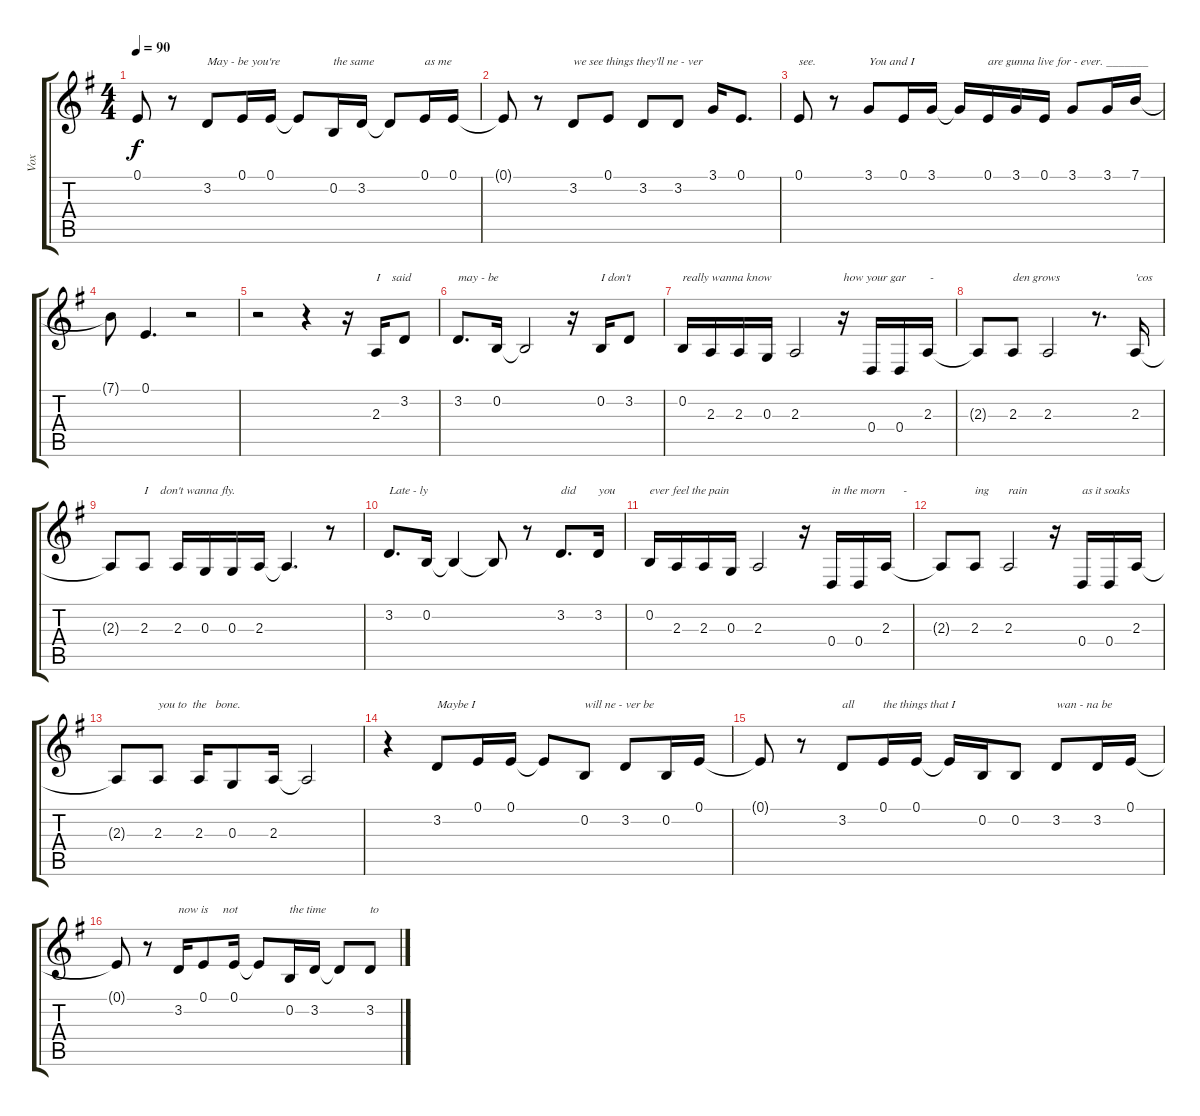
\track ("Vox" "Vox") {instrument tenorsax}
\staff {score tabs}
\tuning (E4 B3 G3 D3 A2 E2) {hide}
\ts (4 4)
\tempo 90
\clef g2
\ks g
0.1{t}.8{dy f} r.8 3.2.8{txt "May - be you're"} 0.1.16 0.1.16 0.1{t}.8 0.2.16{txt "the same"} 3.2.16 3.2{t}.8 0.1.16{txt "as me"} 0.1.16 |
0.1{t}.8 r.8 3.2.8{txt "we see things they'll ne - ver"} 0.1.8 3.2.8 3.2.8 3.1.16 0.1.8{d} |
0.1.8{txt "see."} r.8 3.1.8{txt "You and I"} 0.1.16 3.1.16 3.1{t}.16 0.1.16{txt "are gunna live for - ever. _______"} 3.1.16 0.1.16 3.1.8 3.1.16 7.1.16 |
7.1{t}.8 0.1.4{d} r.2 |
r.2 r.4 r.16 2.3.16{txt "I    said"} 3.2.8 |
3.2.8{d txt "may - be"} 0.2.16 0.2{t}.2 r.16 0.2.16{txt "I don't"} 3.2.8 |
0.2.16{txt "really wanna know"} 2.3.16 2.3.16 0.3.16 2.3.2 r.16{txt "how your gar        -"} 0.4.16 0.4.16 2.3.16 |
2.3{t}.8 2.3.8{txt "den grows"} 2.3.2 r.8{d} 2.3.16{txt "'cos"} |
2.3{t}.8 2.3.8{txt "I    don't wanna fly."} 2.3.16 0.3.16 0.3.16 2.3.16 2.3{t}.4{d} r.8 |
3.2.8{d txt "Late - ly"} 0.2.16 0.2{t}.4 0.2{t}.8 r.8 3.2.8{d txt "did"} 3.2.16{txt "you"} |
0.2.16{txt "ever feel the pain"} 2.3.16 2.3.16 0.3.16 2.3.2 r.16 0.4.16{txt "in the morn      -"} 0.4.16 2.3.16 |
2.3{t}.8 2.3.8{txt "ing"} 2.3.2{txt "rain"} r.16 0.4.16{txt "as it soaks"} 0.4.16 2.3.16 |
2.3{t}.8 2.3.8{txt "you to  the   bone."} 2.3.16 0.3.8 2.3.16 2.3{t}.2 |
r.4 3.2.8{txt "Maybe I"} 0.1.16 0.1.16 0.1{t}.8 0.2.8{txt "will ne - ver be"} 3.2.8 0.2.16 0.1.16 |
0.1{t}.8 r.8 3.2.8{txt "all"} 0.1.16{txt "the things that I"} 0.1.16 0.1{t}.16 0.2.16 0.2.8 3.2.8{txt "wan - na be"} 3.2.16 0.1.16 |
0.1{t}.8 r.8 3.2.16{txt "now is     not"} 0.1.8 0.1.16 0.1{t}.8 0.2.16{txt "the time"} 3.2.16 3.2{t}.8 3.2.8{txt "to"}
